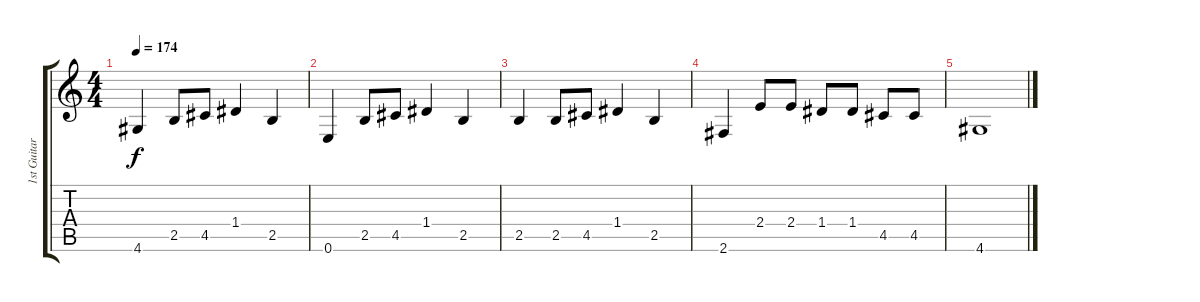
\track ("1st Guitar" "1st Guitar") {instrument distortionguitar}
\staff {score tabs}
\tuning (E4 B3 G3 D3 A2 E2) {hide}
\ts (4 4)
\tempo 174
\clef g2
\ks c
4.6.4{dy f} 2.5.8 4.5.8 1.4.4 2.5.4 |
0.6.4 2.5.8 4.5.8 1.4.4 2.5.4 |
2.5.4 2.5.8 4.5.8 1.4.4 2.5.4 |
2.6.4 2.4.8 2.4.8 1.4.8 1.4.8 4.5.8 4.5.8 |
4.6.1
